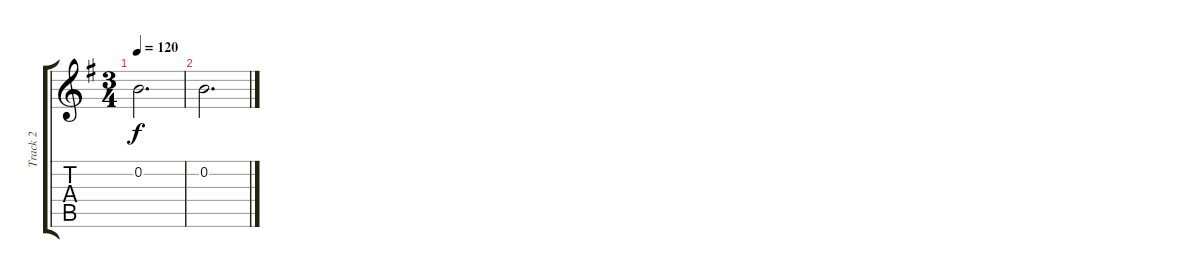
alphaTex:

\track ("Track 2" "Track 2") {instrument acousticguitarsteel}
\staff {score tabs}
\tuning (E4 B3 G3 D3 A2 E2) {hide}
\ts (3 4)
\tempo 120
\clef g2
\ks g
0.2.2{d dy f} |
0.2.2{d}
